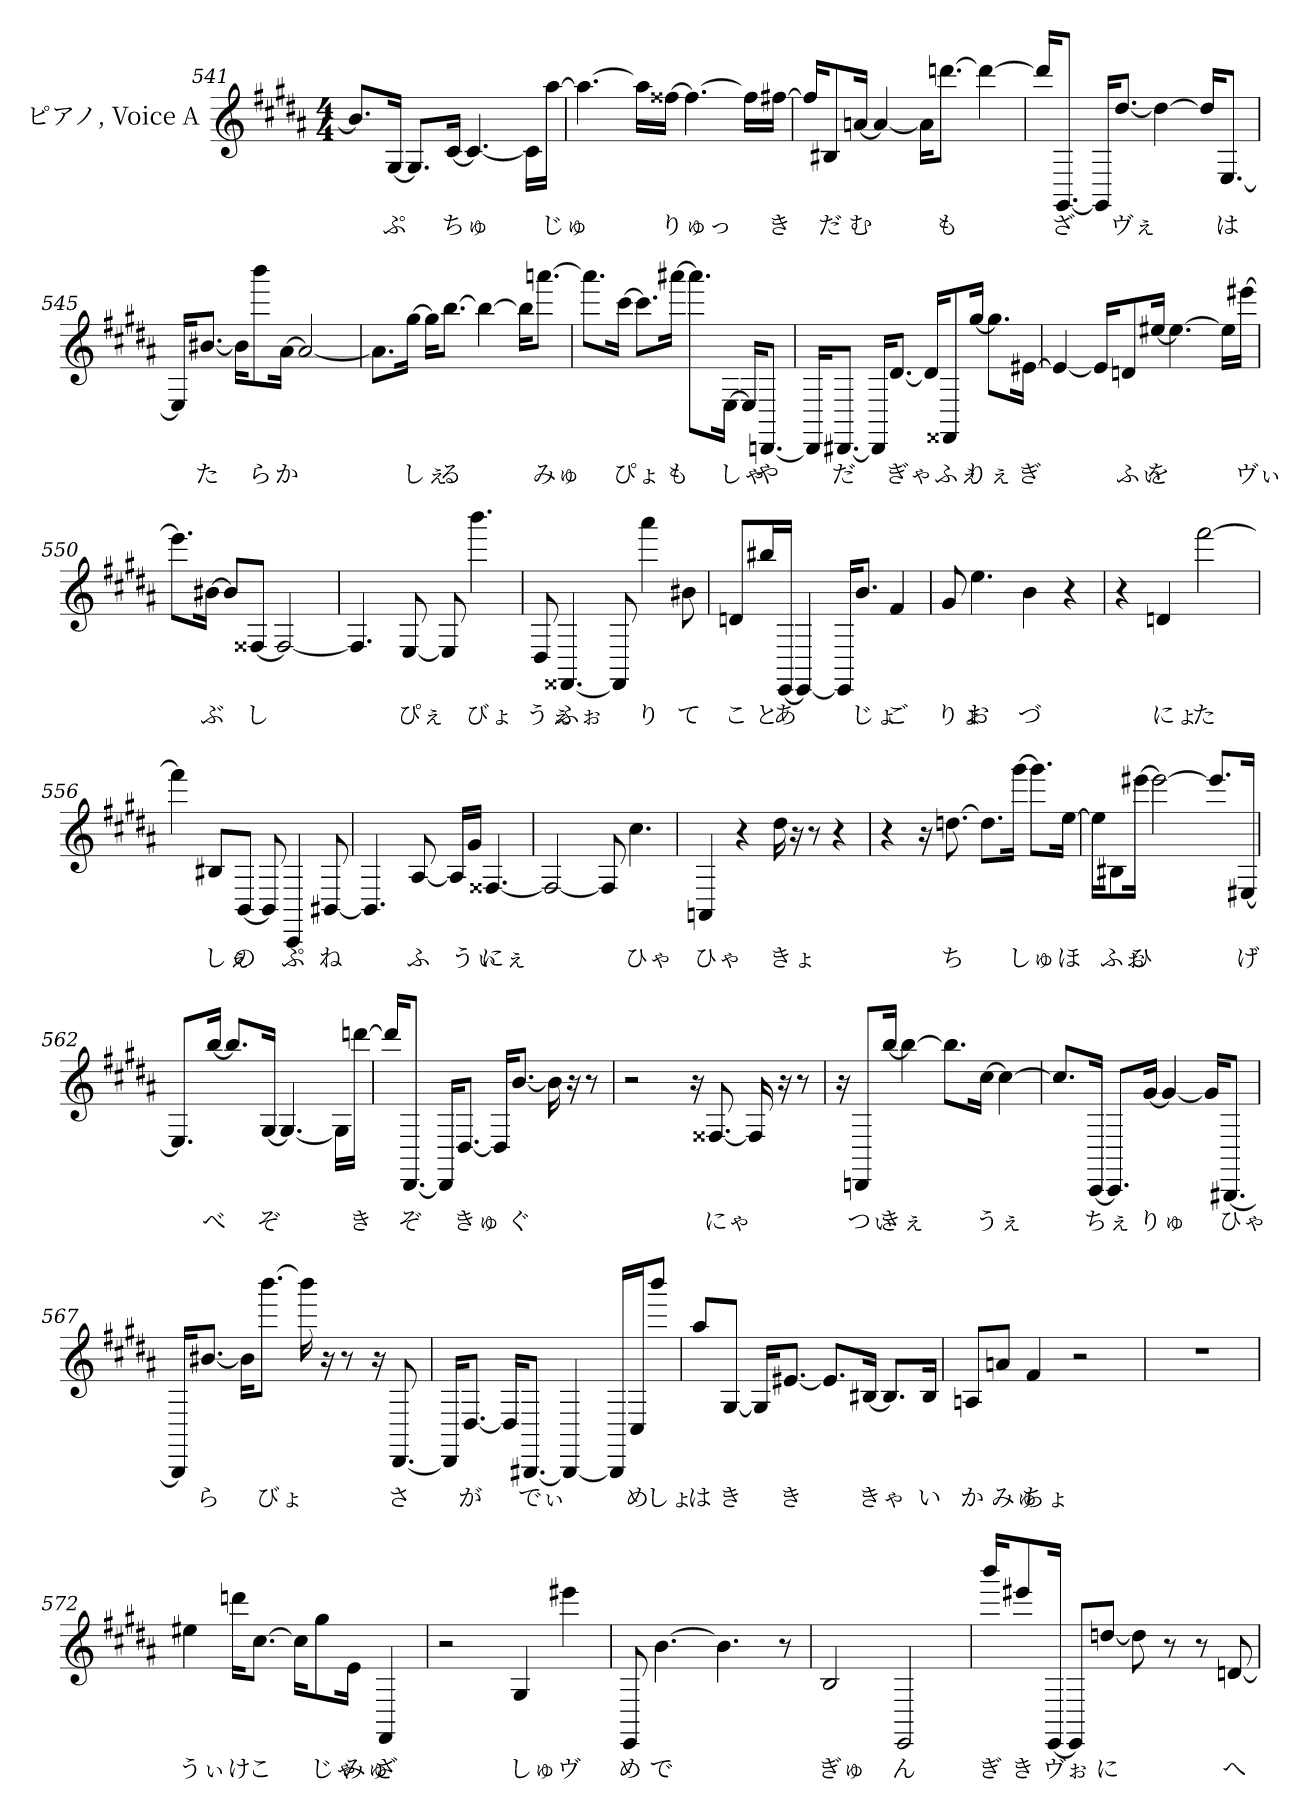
**kern	**text
*part1	*part1
*staff1	*staff1
*I"ピアノ, Voice A	*
*clefG2	*
*k[f#c#g#d#a#]	*
*M4/4	*
=541	=541
8.b#/L]	.
!	!LO:LY:b
[16G#/Jk	ぷ
8.G#/L]	.
!	!LO:LY:b
[16c#/Jk	ちゅ
4.c#/_	.
16c#\LL]	.
!	!LO:LY:b
[16aa#\JJ	じゅ
=542	=542
4.aa#\_	.
16aa#\LL]	.
!	!LO:LY:b
[16ff##X\JJ	りゅっ
4.ff##\_	.
16ff##\LL]	.
!	!LO:LY:b
[16ff#X\JJ	き
!!LO:PB:g=z
=543	=543
16ff#/KL]	.
!	!LO:LY:b
8B#X/	だ
!	!LO:LY:b
[16an/Jk	む
4a/_	.
16a\KL]	.
!	!LO:LY:b
[8.dddn\J	も
4ddd\_	.
=544	=544
16ddd/KL]	.
!	!LO:LY:b
[8.GG#/J	ざ
16GG#/KL]	.
!	!LO:LY:b
[8.dd#/J	ヴぇ
4dd#\_	.
16dd#/KL]	.
!	!LO:LY:b
[8.E/J	は
=545	=545
16E/KL]	.
!	!LO:LY:b
[8.b#X/J	た
16b#\KL]	.
!	!LO:LY:b
8bbb\	ら
!	!LO:LY:b
[16a#\Jk	か
2a#/_	.
=546	=546
8.a#\L]	.
!	!LO:LY:b
[16gg#\Jk	しぇ
16gg#\KL]	.
!	!LO:LY:b
[8.bb\J	る
4bb\_	.
16bb\KL]	.
!	!LO:LY:b
[8.aaan\J	みゅ
!!LO:LB:g=z
=547	=547
8.aaa\L]	.
!	!LO:LY:b
[16ccc#\Jk	ぴょ
8.ccc#\L]	.
!	!LO:LY:b
[16aaa#X\Jk	も
8.aaa#\L]	.
!	!LO:LY:b
[16E\Jk	しゃ
16E/KL]	.
!	!LO:LY:b
[8.DDn/J	や
=548	=548
16DD/KL]	.
!	!LO:LY:b
[8.DD#X/J	だ
16DD#/KL]	.
!	!LO:LY:b
[8.d#/J	ぎゃ
16d#/KL]	.
!	!LO:LY:b
8FF##X/	ふぇ
!	!LO:LY:b
[16gg#/Jk	りぇ
8.gg#\L]	.
!	!LO:LY:b
[16e#X\Jk	ぎ
=549	=549
4e#/_	.
16e#/KL]	.
!	!LO:LY:b
8dn/	ふぃ
!	!LO:LY:b
[16ee#X/Jk	を
4.ee#\_	.
16ee#\LL]	.
!	!LO:LY:b
[16eee#X\JJ	ヴぃ
!!LO:LB:g=z
=550	=550
8.eee#\L]	.
!	!LO:LY:b
[16b#X\Jk	ぶ
8b#/L]	.
!	!LO:LY:b
[8F##X/J	し
2F##/_	.
=551	=551
4.F##/]	.
!	!LO:LY:b
[8E/	ぴぇ
8E/]	.
!	!LO:LY:b
4.bbb\	びょ
=552	=552
!	!LO:LY:b
8D#/	うぇ
!	!LO:LY:b
[4.FF##X/	ふぉ
8FF##/]	.
!	!LO:LY:b
4aaa#\	り
!	!LO:LY:b
8b#X\	て
=553	=553
!	!LO:LY:b
8dn/L	こ
!	!LO:LY:b
16bb#X/L	と
!	!LO:LY:b
[16EE/JJ	あ
4EE/_	.
16EE/KL]	.
!	!LO:LY:b
8.b/J	じょ
!	!LO:LY:b
4f#/	ご
=554	=554
!	!LO:LY:b
8g#/	りょ
!	!LO:LY:b
4.ee\	お
!	!LO:LY:b
4b\	づ
4r	.
=555	=555
4r	.
!	!LO:LY:b
4dn/	にょ
!	!LO:LY:b
[2fff#\	た
!!LO:LB:g=z
=556	=556
4fff#\]	.
!	!LO:LY:b
8B#X/L	しぇ
!	!LO:LY:b
[8BB/J	の
8BB/]	.
!	!LO:LY:b
4CC#/	ぷ
!	!LO:LY:b
[8BB#X/	ね
=557	=557
4.BB#/]	.
!	!LO:LY:b
[8A#/	ふ
16A#/LL]	.
!	!LO:LY:b
16g#/JJ	うぃ
!	!LO:LY:b
[4.F##X/	にぇ
=558	=558
2F##/_	.
8F##/]	.
!	!LO:LY:b
4.cc#\	ひゃ
=559	=559
!	!LO:LY:b
4AAn/	ひゃ
4r	.
!	!LO:LY:b
16dd#\	きょ
16r	.
8r	.
4r	.
=560	=560
4r	.
16r	.
!	!LO:LY:b
[8.ddn\	ち
8.dd\L]	.
!	!LO:LY:b
[16ggg#\Jk	しゅ
8.ggg#\L]	.
!	!LO:LY:b
[16ee\Jk	ほ
!!LO:LB:g=z
=561	=561
16ee\KL]	.
!	!LO:LY:b
8B#X\	ふぉ
!	!LO:LY:b
[16eee#X\Jk	ひ
2eee#\_	.
8.eee#/L]	.
!	!LO:LY:b
[16E#X/Jk	げ
=562	=562
8.E#/L]	.
!	!LO:LY:b
[16bb/Jk	べ
8.bb/L]	.
!	!LO:LY:b
[16G#/Jk	ぞ
4.G#/_	.
16G#\LL]	.
!	!LO:LY:b
[16dddn\JJ	き
=563	=563
16ddd/KL]	.
!	!LO:LY:b
[8.DD#/J	ぞ
16DD#/KL]	.
!	!LO:LY:b
[8.D#/J	きゅ
16D#/KL]	.
!	!LO:LY:b
[8.b/J	ぐ
16b\]	.
16r	.
8r	.
=564	=564
2r	.
16r	.
!	!LO:LY:b
[8.F##X/	にゃ
16F##/]	.
16r	.
8r	.
!!LO:LB:g=z
=565	=565
16r	.
!	!LO:LY:b
8DDn/L	つぃ
!	!LO:LY:b
[16bb/Jk	きぇ
4bb\_	.
8.bb\L]	.
!	!LO:LY:b
[16cc#\Jk	うぇ
4cc#\_	.
=566	=566
8.cc#/L]	.
!	!LO:LY:b
[16CC#/Jk	ちぇ
8.CC#/L]	.
!	!LO:LY:b
[16g#/Jk	りゅ
4g#/_	.
16g#/KL]	.
!	!LO:LY:b
[8.BBB#X/J	ひゃ
=567	=567
16BBB#/KL]	.
!	!LO:LY:b
[8.b#X/J	ら
16b#\KL]	.
!	!LO:LY:b
[8.bbb\J	びょ
16bbb\]	.
16r	.
8r	.
16r	.
!	!LO:LY:b
[8.DD#/	さ
=568	=568
16DD#/KL]	.
!	!LO:LY:b
[8.D#/J	が
16D#/KL]	.
!	!LO:LY:b
[8.BBB#X/J	でぃ
4BBB#/_	.
16BBB#/LL]	.
!	!LO:LY:b
16C#/J	め
!	!LO:LY:b
8bbb/J	しょ
!!LO:PB:g=z
=569	=569
!	!LO:LY:b
8aa#/L	は
!	!LO:LY:b
[8G#/J	き
16G#/KL]	.
!	!LO:LY:b
[8.e#X/J	き
8.e#/L]	.
!	!LO:LY:b
[16B#X/Jk	きゃ
8.B#/L]	.
!	!LO:LY:b
16B#/Jk	い
=570	=570
!	!LO:LY:b
8An/L	か
!	!LO:LY:b
8an/J	みゅ
!	!LO:LY:b
4f#/	ちょ
2r	.
=571	=571
1r	.
=572	=572
!	!LO:LY:b
4ee#X\	うぃ
!	!LO:LY:b
16dddn\KL	け
!	!LO:LY:b
[8.cc#\J	こ
16cc#\KL]	.
!	!LO:LY:b
8gg#\	じゃ
!	!LO:LY:b
16e\Jk	みゅ
!	!LO:LY:b
4FF#/	ざ
=573	=573
2r	.
!	!LO:LY:b
4G#/	しゅ
!	!LO:LY:b
4eee#X\	ヴ
=574	=574
!	!LO:LY:b
8EE/	め
!	!LO:LY:b
[4.b\	で
4.b\]	.
8r	.
!!LO:LB:g=z
=575	=575
!	!LO:LY:b
2B/	ぎゅ
!	!LO:LY:b
2EE/	ん
=576	=576
!	!LO:LY:b
16bbb/KL	ぎ
!	!LO:LY:b
8eee#X/	き
!	!LO:LY:b
[16EE/Jk	ヴぉ
8EE/L]	.
!	!LO:LY:b
[8ddn/J	に
8dd\]	.
8r	.
8r	.
!	!LO:LY:b
[8dn/	へ
=	=
*-	*-
